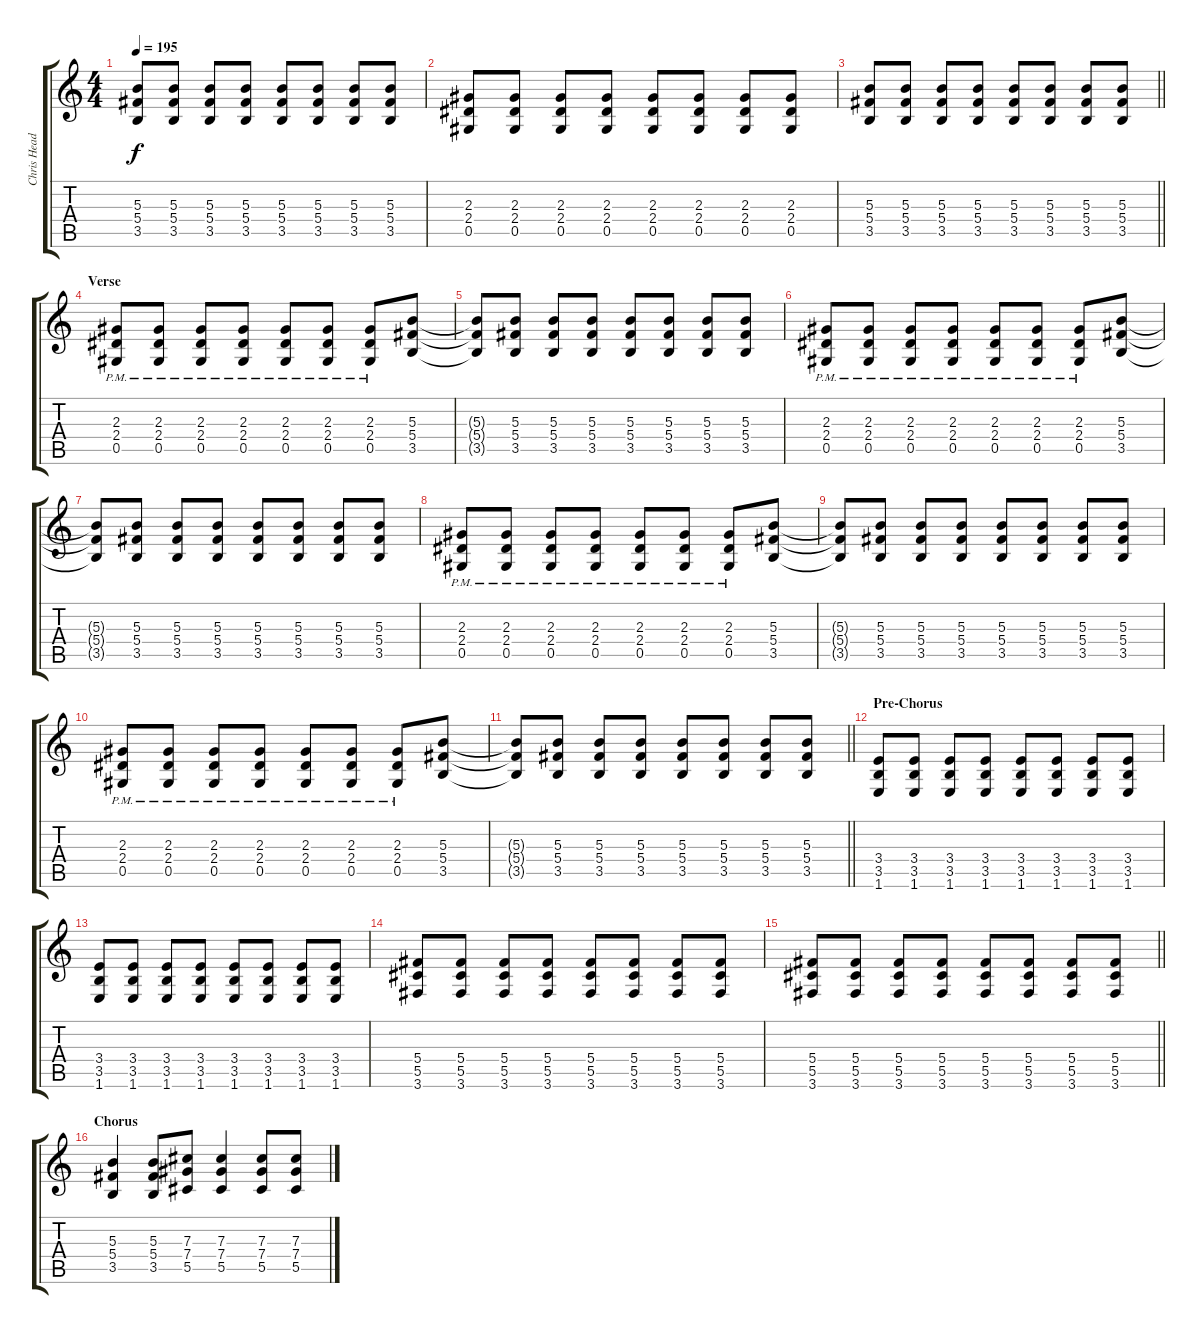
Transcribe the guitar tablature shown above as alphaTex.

\track ("Chris Head" "Chris Head") {instrument distortionguitar}
\staff {score tabs}
\tuning (Eb4 Bb3 Gb3 Db3 Ab2 Eb2) {hide}
\ts (4 4)
\tempo 195
\clef g2
\ks c
(5.3 5.4 3.5).8{dy f} (5.3 5.4 3.5).8 (5.3 5.4 3.5).8 (5.3 5.4 3.5).8 (5.3 5.4 3.5).8 (5.3 5.4 3.5).8 (5.3 5.4 3.5).8 (5.3 5.4 3.5).8 |
(2.3 2.4 0.5).8 (2.3 2.4 0.5).8 (2.3 2.4 0.5).8 (2.3 2.4 0.5).8 (2.3 2.4 0.5).8 (2.3 2.4 0.5).8 (2.3 2.4 0.5).8 (2.3 2.4 0.5).8 |
\barLineRight lightlight
(5.3 5.4 3.5).8 (5.3 5.4 3.5).8 (5.3 5.4 3.5).8 (5.3 5.4 3.5).8 (5.3 5.4 3.5).8 (5.3 5.4 3.5).8 (5.3 5.4 3.5).8 (5.3 5.4 3.5).8 |
\section ("" "Verse")
(2.3{pm} 2.4 0.5{pm}).8 (2.3{pm} 2.4{pm} 0.5{pm}).8 (2.3{pm} 2.4{pm} 0.5{pm}).8 (2.3{pm} 2.4{pm} 0.5{pm}).8 (2.3{pm} 2.4{pm} 0.5{pm}).8 (2.3{pm} 2.4{pm} 0.5{pm}).8 (2.3{pm} 2.4 0.5{pm}).8 (5.3 5.4 3.5).8 |
(5.3{t} 5.4{t} 3.5{t}).8 (5.3 5.4 3.5).8 (5.3 5.4 3.5).8 (5.3 5.4 3.5).8 (5.3 5.4 3.5).8 (5.3 5.4 3.5).8 (5.3 5.4 3.5).8 (5.3 5.4 3.5).8 |
(2.3{pm} 2.4 0.5{pm}).8 (2.3{pm} 2.4{pm} 0.5{pm}).8 (2.3{pm} 2.4{pm} 0.5{pm}).8 (2.3{pm} 2.4{pm} 0.5{pm}).8 (2.3{pm} 2.4{pm} 0.5{pm}).8 (2.3{pm} 2.4{pm} 0.5{pm}).8 (2.3{pm} 2.4 0.5{pm}).8 (5.3 5.4 3.5).8 |
(5.3{t} 5.4{t} 3.5{t}).8 (5.3 5.4 3.5).8 (5.3 5.4 3.5).8 (5.3 5.4 3.5).8 (5.3 5.4 3.5).8 (5.3 5.4 3.5).8 (5.3 5.4 3.5).8 (5.3 5.4 3.5).8 |
(2.3{pm} 2.4 0.5{pm}).8 (2.3{pm} 2.4{pm} 0.5{pm}).8 (2.3{pm} 2.4{pm} 0.5{pm}).8 (2.3{pm} 2.4{pm} 0.5{pm}).8 (2.3{pm} 2.4{pm} 0.5{pm}).8 (2.3{pm} 2.4{pm} 0.5{pm}).8 (2.3{pm} 2.4 0.5{pm}).8 (5.3 5.4 3.5).8 |
(5.3{t} 5.4{t} 3.5{t}).8 (5.3 5.4 3.5).8 (5.3 5.4 3.5).8 (5.3 5.4 3.5).8 (5.3 5.4 3.5).8 (5.3 5.4 3.5).8 (5.3 5.4 3.5).8 (5.3 5.4 3.5).8 |
(2.3{pm} 2.4 0.5{pm}).8 (2.3{pm} 2.4{pm} 0.5{pm}).8 (2.3{pm} 2.4{pm} 0.5{pm}).8 (2.3{pm} 2.4{pm} 0.5{pm}).8 (2.3{pm} 2.4{pm} 0.5{pm}).8 (2.3{pm} 2.4{pm} 0.5{pm}).8 (2.3{pm} 2.4 0.5{pm}).8 (5.3 5.4 3.5).8 |
\barLineRight lightlight
(5.3{t} 5.4{t} 3.5{t}).8 (5.3 5.4 3.5).8 (5.3 5.4 3.5).8 (5.3 5.4 3.5).8 (5.3 5.4 3.5).8 (5.3 5.4 3.5).8 (5.3 5.4 3.5).8 (5.3 5.4 3.5).8 |
\section ("" "Pre-Chorus")
(3.4 3.5 1.6).8{balance 13} (3.4 3.5 1.6).8 (3.4 3.5 1.6).8 (3.4 3.5 1.6).8 (3.4 3.5 1.6).8 (3.4 3.5 1.6).8 (3.4 3.5 1.6).8 (3.4 3.5 1.6).8 |
(3.4 3.5 1.6).8 (3.4 3.5 1.6).8 (3.4 3.5 1.6).8 (3.4 3.5 1.6).8 (3.4 3.5 1.6).8 (3.4 3.5 1.6).8 (3.4 3.5 1.6).8 (3.4 3.5 1.6).8 |
(5.4 5.5 3.6).8 (5.4 5.5 3.6).8 (5.4 5.5 3.6).8 (5.4 5.5 3.6).8 (5.4 5.5 3.6).8 (5.4 5.5 3.6).8 (5.4 5.5 3.6).8 (5.4 5.5 3.6).8 |
\barLineRight lightlight
(5.4 5.5 3.6).8 (5.4 5.5 3.6).8 (5.4 5.5 3.6).8 (5.4 5.5 3.6).8 (5.4 5.5 3.6).8 (5.4 5.5 3.6).8 (5.4 5.5 3.6).8 (5.4 5.5 3.6).8 |
\section ("" "Chorus")
(5.3 5.4 3.5).4 (5.3 5.4 3.5).8 (7.3 7.4 5.5).8 (7.3 7.4 5.5).4 (7.3 7.4 5.5).8 (7.3 7.4 5.5).8
